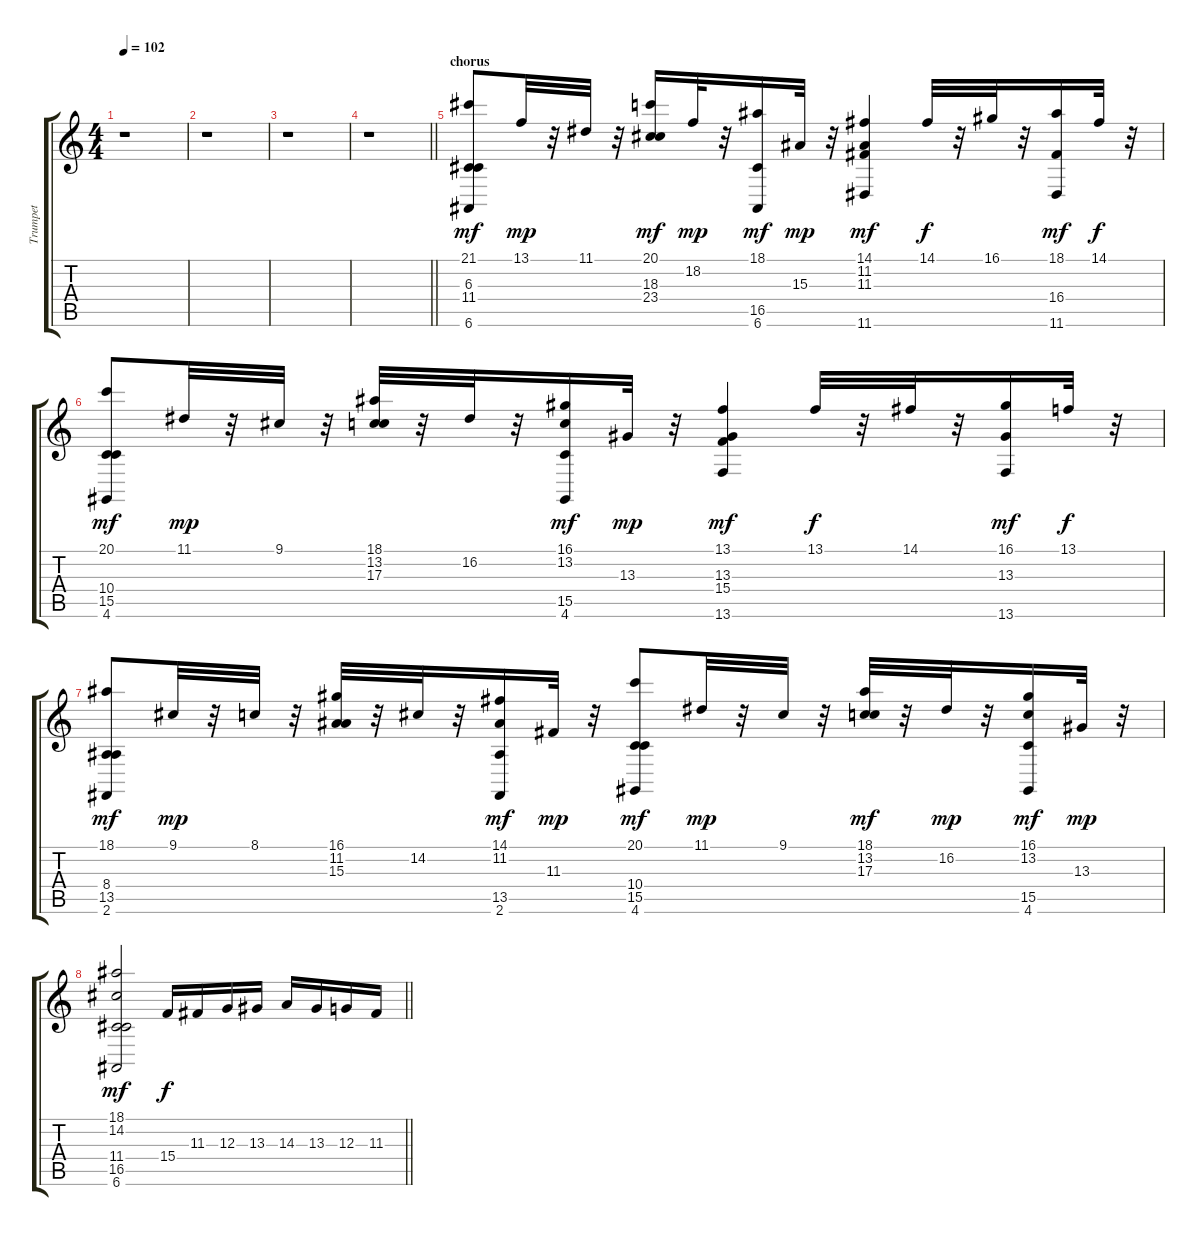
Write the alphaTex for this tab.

\track ("Trumpet" "Trumpet") {instrument trumpet}
\staff {score tabs}
\tuning (E4 B3 G3 D3 A2 E2) {hide}
\ts (4 4)
\tempo 102
\clef g2
\ks c
r.1{dy f} |
r.1 |
r.1 |
\barLineRight lightlight
r.1 |
\section ("" "chorus")
(21.1 6.3 11.4 6.6).8{dy mf} 13.1.32{dy mp} r.32 11.1.32 r.32 (20.1 18.3 23.4).16{dy mf} 18.2.32{dy mp} r.32 (18.1 16.5 6.6).16{dy mf} 15.3.32{dy mp} r.32 (14.1 11.2 11.3 11.6).4{dy mf} 14.1.32{dy f} r.32 16.1.32 r.32 (18.1 16.4 11.6).16{dy mf} 14.1.32{dy f} r.32 |
(20.1 10.4 15.5 4.6).8{dy mf} 11.1.32{dy mp} r.32 9.1.32 r.32 (18.1 13.2 17.3).32 r.32 16.2.32 r.32 (16.1 13.2 15.5 4.6).16{dy mf} 13.3.32{dy mp} r.32 (13.1 13.3 15.4 13.6).4{dy mf} 13.1.32{dy f} r.32 14.1.32 r.32 (16.1 13.3 13.6).16{dy mf} 13.1.32{dy f} r.32 |
(18.1 8.4 13.5 2.6).8{dy mf} 9.1.32{dy mp} r.32 8.1.32 r.32 (16.1 11.2 15.3).32 r.32 14.2.32 r.32 (14.1 11.2 13.5 2.6).16{dy mf} 11.3.32{dy mp} r.32 (20.1 10.4 15.5 4.6).8{dy mf} 11.1.32{dy mp} r.32 9.1.32 r.32 (18.1 13.2 17.3).32{dy mf} r.32 16.2.32{dy mp} r.32 (16.1 13.2 15.5 4.6).16{dy mf} 13.3.32{dy mp} r.32 |
\barLineRight lightlight
(18.1 14.2 11.4 16.5 6.6).2{dy mf} 15.4.16{dy f} 11.3.16 12.3.16 13.3.16 14.3.16 13.3.16 12.3.16 11.3.16
